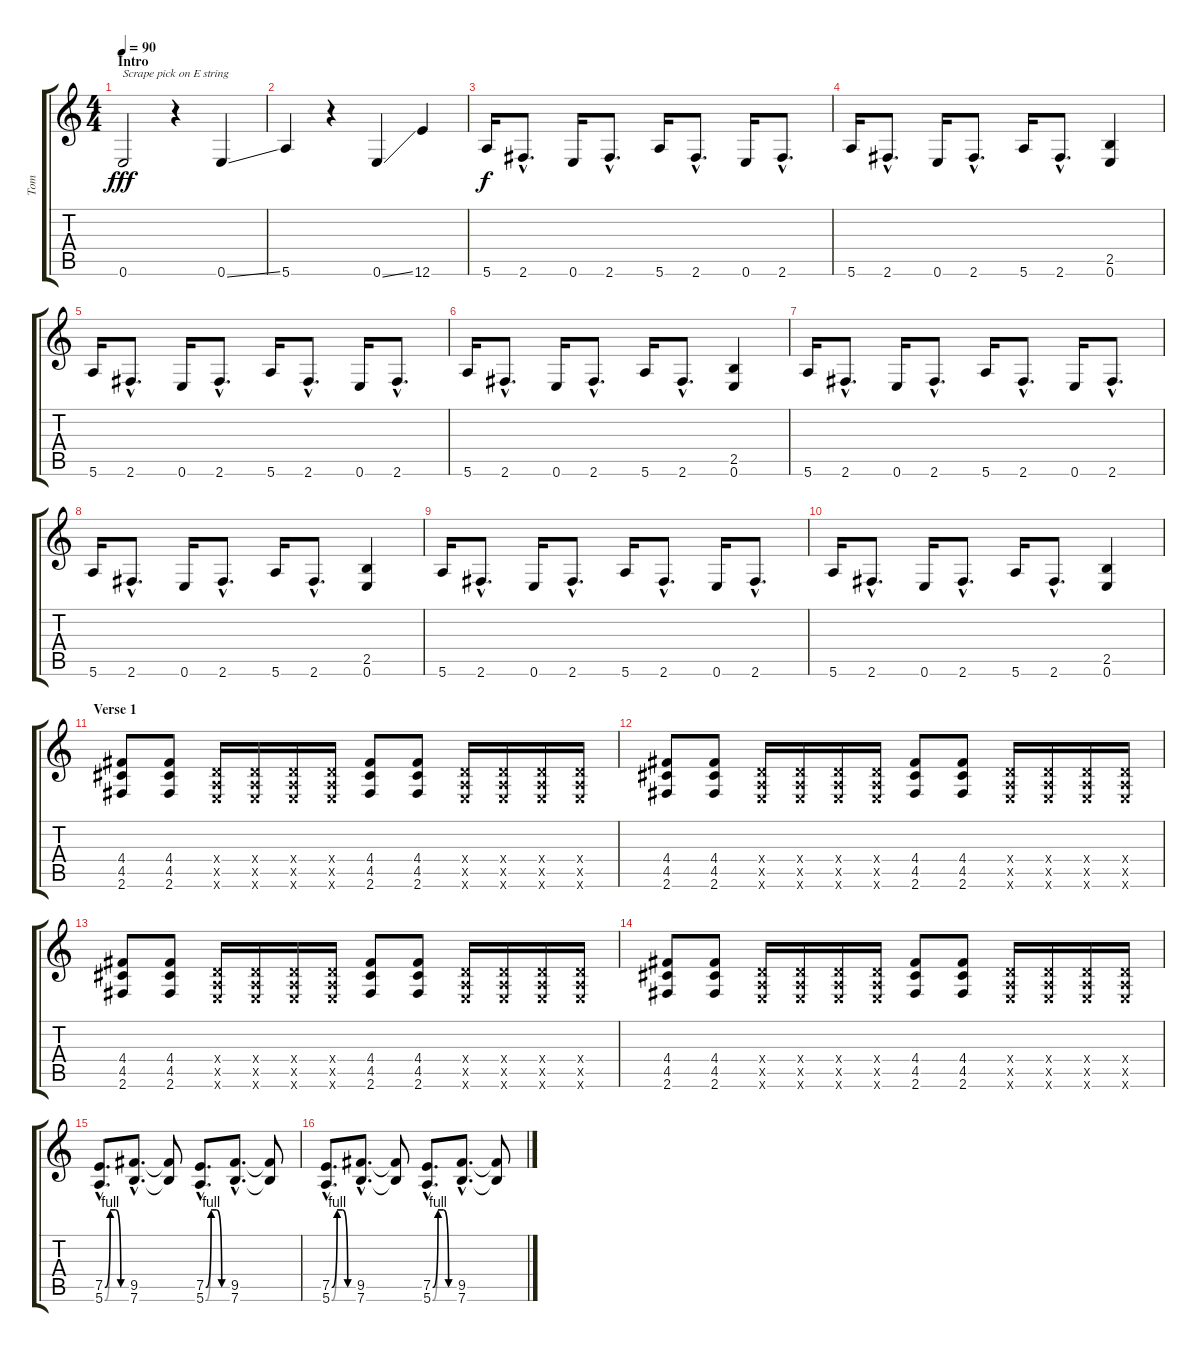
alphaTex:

\track ("Tom" "Tom") {instrument overdrivenguitar}
\staff {score tabs}
\tuning (E4 B3 G3 D3 A2 E2) {hide}
\ts (4 4)
\section ("" "Intro")
\tempo 90
\clef g2
\ks c
0.6.2{txt "Scrape pick on E string" dy fff instrument guitarfretnoise} r.4 0.6{ss}.4 |
5.6.4 r.4 0.6{ss}.4 12.6.4 |
5.6.16{dy f volume 14 balance 4 instrument overdrivenguitar} 2.6{hac}.8{d} 0.6.16 2.6{hac}.8{d} 5.6.16 2.6{hac}.8{d} 0.6.16 2.6{hac}.8{d} |
5.6.16 2.6{hac}.8{d} 0.6.16 2.6{hac}.8{d} 5.6.16 2.6{hac}.8{d} (2.5 0.6).4 |
5.6.16 2.6{hac}.8{d} 0.6.16 2.6{hac}.8{d} 5.6.16 2.6{hac}.8{d} 0.6.16 2.6{hac}.8{d} |
5.6.16 2.6{hac}.8{d} 0.6.16 2.6{hac}.8{d} 5.6.16 2.6{hac}.8{d} (2.5 0.6).4 |
5.6.16{volume 16 balance 8} 2.6{hac}.8{d} 0.6.16 2.6{hac}.8{d} 5.6.16 2.6{hac}.8{d} 0.6.16 2.6{hac}.8{d} |
5.6.16 2.6{hac}.8{d} 0.6.16 2.6{hac}.8{d} 5.6.16 2.6{hac}.8{d} (2.5 0.6).4 |
5.6.16 2.6{hac}.8{d} 0.6.16 2.6{hac}.8{d} 5.6.16 2.6{hac}.8{d} 0.6.16 2.6{hac}.8{d} |
5.6.16 2.6{hac}.8{d} 0.6.16 2.6{hac}.8{d} 5.6.16 2.6{hac}.8{d} (2.5 0.6).4 |
\section ("" "Verse 1")
(4.4 4.5 2.6).8{volume 12} (4.4 4.5 2.6).8 (0.4{x} 0.5{x} 0.6{x}).16 (0.4{x} 0.5{x} 0.6{x}).16 (0.4{x} 0.5{x} 0.6{x}).16 (0.4{x} 0.5{x} 0.6{x}).16 (4.4 4.5 2.6).8 (4.4 4.5 2.6).8 (0.4{x} 0.5{x} 0.6{x}).16 (0.4{x} 0.5{x} 0.6{x}).16 (0.4{x} 0.5{x} 0.6{x}).16 (0.4{x} 0.5{x} 0.6{x}).16 |
(4.4 4.5 2.6).8 (4.4 4.5 2.6).8 (0.4{x} 0.5{x} 0.6{x}).16 (0.4{x} 0.5{x} 0.6{x}).16 (0.4{x} 0.5{x} 0.6{x}).16 (0.4{x} 0.5{x} 0.6{x}).16 (4.4 4.5 2.6).8 (4.4 4.5 2.6).8 (0.4{x} 0.5{x} 0.6{x}).16 (0.4{x} 0.5{x} 0.6{x}).16 (0.4{x} 0.5{x} 0.6{x}).16 (0.4{x} 0.5{x} 0.6{x}).16 |
(4.4 4.5 2.6).8 (4.4 4.5 2.6).8 (0.4{x} 0.5{x} 0.6{x}).16 (0.4{x} 0.5{x} 0.6{x}).16 (0.4{x} 0.5{x} 0.6{x}).16 (0.4{x} 0.5{x} 0.6{x}).16 (4.4 4.5 2.6).8 (4.4 4.5 2.6).8 (0.4{x} 0.5{x} 0.6{x}).16 (0.4{x} 0.5{x} 0.6{x}).16 (0.4{x} 0.5{x} 0.6{x}).16 (0.4{x} 0.5{x} 0.6{x}).16 |
(4.4 4.5 2.6).8 (4.4 4.5 2.6).8 (0.4{x} 0.5{x} 0.6{x}).16 (0.4{x} 0.5{x} 0.6{x}).16 (0.4{x} 0.5{x} 0.6{x}).16 (0.4{x} 0.5{x} 0.6{x}).16 (4.4 4.5 2.6).8 (4.4 4.5 2.6).8 (0.4{x} 0.5{x} 0.6{x}).16 (0.4{x} 0.5{x} 0.6{x}).16 (0.4{x} 0.5{x} 0.6{x}).16 (0.4{x} 0.5{x} 0.6{x}).16 |
(7.5{be (custom 0 0 15 4 30 4 45 0 60 0) hac} 5.6{be (custom 0 0 15 4 30 4 45 0 60 0) hac}).8{d} (9.5{hac} 7.6{hac}).8{d} (9.5{t} 7.6{t}).8 (7.5{be (custom 0 0 15 4 30 4 45 0 60 0) hac} 5.6{be (custom 0 0 15 4 30 4 45 0 60 0) hac}).8{d} (9.5{hac} 7.6{hac}).8{d} (9.5{t} 7.6{t}).8 |
(7.5{be (custom 0 0 15 4 30 4 45 0 60 0) hac} 5.6{be (custom 0 0 15 4 30 4 45 0 60 0) hac}).8{d} (9.5{hac} 7.6{hac}).8{d} (9.5{t} 7.6{t}).8 (7.5{be (custom 0 0 15 4 30 4 45 0 60 0) hac} 5.6{be (custom 0 0 15 4 30 4 45 0 60 0) hac}).8{d} (9.5{hac} 7.6{hac}).8{d} (9.5{t} 7.6{t}).8
